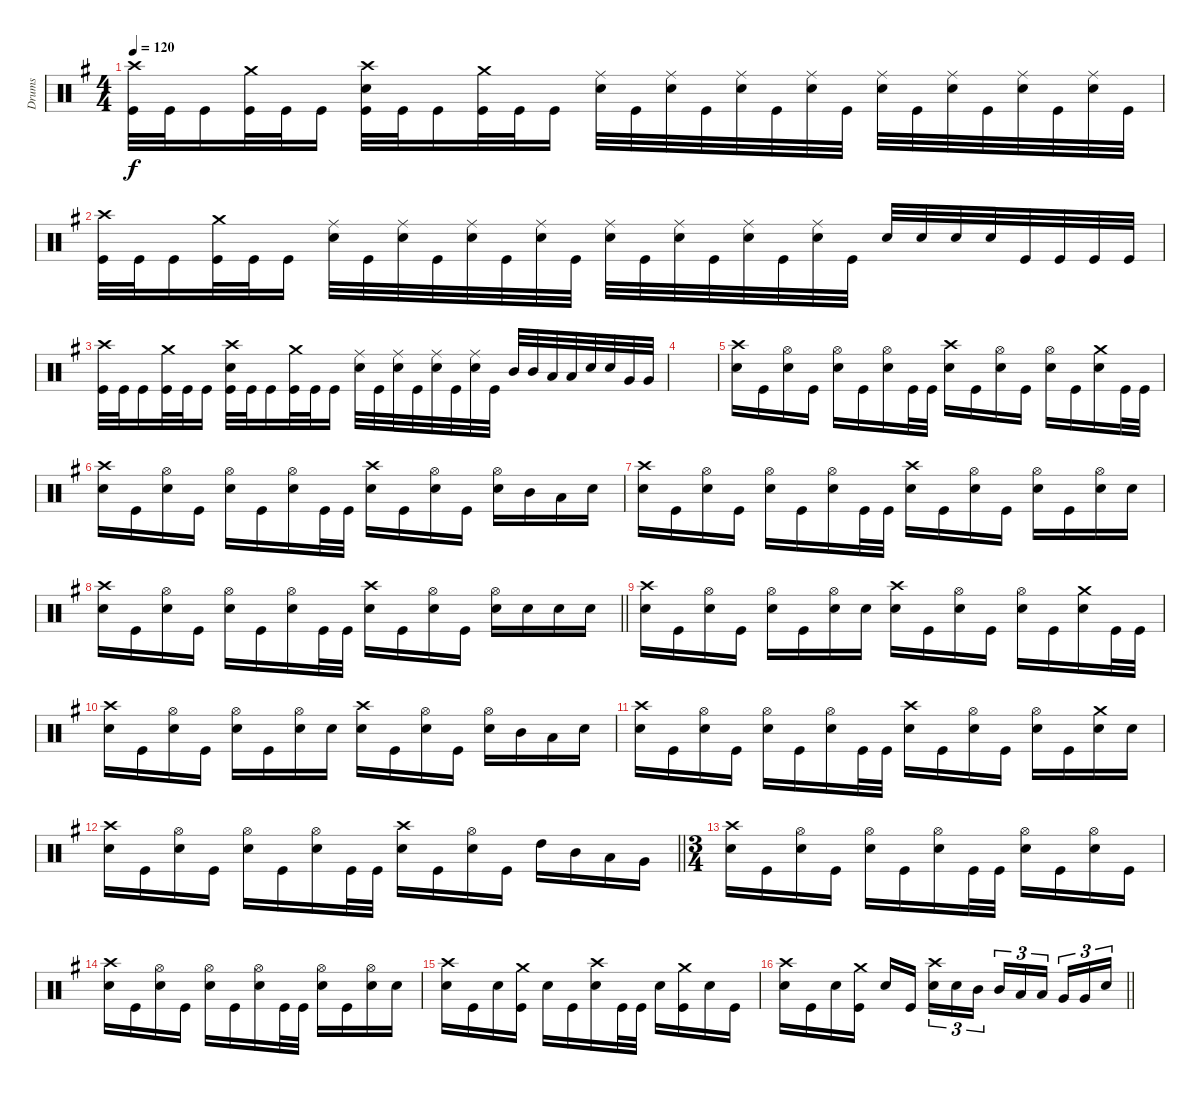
\track ("Drums" "Drums") {instrument percussion}
\staff
\articulation defaults
\ts (4 4)
\tempo 120
\clef neutral
\ks eminor
("Crash high (hit)" "Kick (hit)").32{dy f} "Kick (hit)".32 "Kick (hit)".16 ("Crash medium (hit)" "Kick (hit)").32 "Kick (hit)".32 "Kick (hit)".16 ("Crash high (hit)" "Electric Snare (hit)" "Kick (hit)").32 "Kick (hit)".32 "Kick (hit)".16 ("Crash medium (hit)" "Kick (hit)").32 "Kick (hit)".32 "Kick (hit)".16 ("Ride (middle)" "Electric Snare (hit)").32 "Kick (hit)".32 ("Ride (middle)" "Electric Snare (hit)").32 "Kick (hit)".32 ("Ride (middle)" "Electric Snare (hit)").32 "Kick (hit)".32 ("Ride (middle)" "Electric Snare (hit)").32 "Kick (hit)".32 ("Ride (middle)" "Electric Snare (hit)").32 "Kick (hit)".32 ("Ride (middle)" "Electric Snare (hit)").32 "Kick (hit)".32 ("Ride (middle)" "Electric Snare (hit)").32 "Kick (hit)".32 ("Ride (middle)" "Electric Snare (hit)").32 "Kick (hit)".32 |
("Crash high (hit)" "Kick (hit)").32 "Kick (hit)".32 "Kick (hit)".16 ("Crash medium (hit)" "Kick (hit)").32 "Kick (hit)".32 "Kick (hit)".16 ("Ride (middle)" "Electric Snare (hit)").32 "Kick (hit)".32 ("Ride (middle)" "Electric Snare (hit)").32 "Kick (hit)".32 ("Ride (middle)" "Electric Snare (hit)").32 "Kick (hit)".32 ("Ride (middle)" "Electric Snare (hit)").32 "Kick (hit)".32 ("Ride (middle)" "Electric Snare (hit)").32 "Kick (hit)".32 ("Ride (middle)" "Electric Snare (hit)").32 "Kick (hit)".32 ("Ride (middle)" "Electric Snare (hit)").32 "Kick (hit)".32 ("Ride (middle)" "Electric Snare (hit)").32 "Kick (hit)".32 "Electric Snare (hit)".32 "Electric Snare (hit)".32 "Electric Snare (hit)".32 "Electric Snare (hit)".32 "Kick (hit)".32 "Kick (hit)".32 "Kick (hit)".32 "Kick (hit)".32 |
("Crash high (hit)" "Kick (hit)").32 "Kick (hit)".32 "Kick (hit)".16 ("Crash medium (hit)" "Kick (hit)").32 "Kick (hit)".32 "Kick (hit)".16 ("Crash high (hit)" "Electric Snare (hit)" "Kick (hit)").32 "Kick (hit)".32 "Kick (hit)".16 ("Crash medium (hit)" "Kick (hit)").32 "Kick (hit)".32 "Kick (hit)".16 ("Ride (middle)" "Electric Snare (hit)").32 "Kick (hit)".32 ("Ride (middle)" "Electric Snare (hit)").32 "Kick (hit)".32 ("Ride (middle)" "Electric Snare (hit)").32 "Kick (hit)".32 ("Ride (middle)" "Electric Snare (hit)").32 "Kick (hit)".32 "Mid Tom (hit)".32 "Mid Tom (hit)".32 "Low Tom (hit)".32 "Low Tom (hit)".32 "Electric Snare (hit)".32 "Electric Snare (hit)".32 "Very Low Tom (hit)".32 "Very Low Tom (hit)".32 |
|
("Crash high (hit)" "Electric Snare (hit)").16 "Kick (hit)".16 ("Hi-Hat (open)" "Electric Snare (hit)").16 "Kick (hit)".16 ("Hi-Hat (open)" "Electric Snare (hit)").16 "Kick (hit)".16 ("Hi-Hat (open)" "Electric Snare (hit)").16 "Kick (hit)".32 "Kick (hit)".32 ("Crash high (hit)" "Electric Snare (hit)").16 "Kick (hit)".16 ("Hi-Hat (open)" "Electric Snare (hit)").16 "Kick (hit)".16 ("Hi-Hat (open)" "Electric Snare (hit)").16 "Kick (hit)".16 ("Crash medium (hit)" "Electric Snare (hit)").16 "Kick (hit)".32 "Kick (hit)".32 |
("Crash high (hit)" "Electric Snare (hit)").16 "Kick (hit)".16 ("Hi-Hat (open)" "Electric Snare (hit)").16 "Kick (hit)".16 ("Hi-Hat (open)" "Electric Snare (hit)").16 "Kick (hit)".16 ("Hi-Hat (open)" "Electric Snare (hit)").16 "Kick (hit)".32 "Kick (hit)".32 ("Crash high (hit)" "Electric Snare (hit)").16 "Kick (hit)".16 ("Hi-Hat (open)" "Electric Snare (hit)").16 "Kick (hit)".16 ("Hi-Hat (open)" "Electric Snare (hit)").16 "Mid Tom (hit)".16 "Low Tom (hit)".16 "Electric Snare (hit)".16 |
("Crash high (hit)" "Electric Snare (hit)").16 "Kick (hit)".16 ("Hi-Hat (open)" "Electric Snare (hit)").16 "Kick (hit)".16 ("Hi-Hat (open)" "Electric Snare (hit)").16 "Kick (hit)".16 ("Hi-Hat (open)" "Electric Snare (hit)").16 "Kick (hit)".32 "Kick (hit)".32 ("Crash high (hit)" "Electric Snare (hit)").16 "Kick (hit)".16 ("Hi-Hat (open)" "Electric Snare (hit)").16 "Kick (hit)".16 ("Hi-Hat (open)" "Electric Snare (hit)").16 "Kick (hit)".16 ("Hi-Hat (open)" "Electric Snare (hit)").16 "Electric Snare (hit)".16 |
\barLineRight lightlight
("Crash high (hit)" "Electric Snare (hit)").16 "Kick (hit)".16 ("Hi-Hat (open)" "Electric Snare (hit)").16 "Kick (hit)".16 ("Hi-Hat (open)" "Electric Snare (hit)").16 "Kick (hit)".16 ("Hi-Hat (open)" "Electric Snare (hit)").16 "Kick (hit)".32 "Kick (hit)".32 ("Crash high (hit)" "Electric Snare (hit)").16 "Kick (hit)".16 ("Hi-Hat (open)" "Electric Snare (hit)").16 "Kick (hit)".16 ("Hi-Hat (open)" "Electric Snare (hit)").16 "Electric Snare (hit)".16 "Electric Snare (hit)".16 "Electric Snare (hit)".16 |
("Crash high (hit)" "Electric Snare (hit)").16 "Kick (hit)".16 ("Hi-Hat (open)" "Electric Snare (hit)").16 "Kick (hit)".16 ("Hi-Hat (open)" "Electric Snare (hit)").16 "Kick (hit)".16 ("Hi-Hat (open)" "Electric Snare (hit)").16 "Electric Snare (hit)".16 ("Crash high (hit)" "Electric Snare (hit)").16 "Kick (hit)".16 ("Hi-Hat (open)" "Electric Snare (hit)").16 "Kick (hit)".16 ("Hi-Hat (open)" "Electric Snare (hit)").16 "Kick (hit)".16 ("Crash medium (hit)" "Electric Snare (hit)").16 "Kick (hit)".32 "Kick (hit)".32 |
("Crash high (hit)" "Electric Snare (hit)").16 "Kick (hit)".16 ("Hi-Hat (open)" "Electric Snare (hit)").16 "Kick (hit)".16 ("Hi-Hat (open)" "Electric Snare (hit)").16 "Kick (hit)".16 ("Hi-Hat (open)" "Electric Snare (hit)").16 "Electric Snare (hit)".16 ("Crash high (hit)" "Electric Snare (hit)").16 "Kick (hit)".16 ("Hi-Hat (open)" "Electric Snare (hit)").16 "Kick (hit)".16 ("Hi-Hat (open)" "Electric Snare (hit)").16 "Mid Tom (hit)".16 "Low Tom (hit)".16 "Electric Snare (hit)".16 |
("Crash high (hit)" "Electric Snare (hit)").16 "Kick (hit)".16 ("Hi-Hat (open)" "Electric Snare (hit)").16 "Kick (hit)".16 ("Hi-Hat (open)" "Electric Snare (hit)").16 "Kick (hit)".16 ("Hi-Hat (open)" "Electric Snare (hit)").16 "Kick (hit)".32 "Kick (hit)".32 ("Crash high (hit)" "Electric Snare (hit)").16 "Kick (hit)".16 ("Hi-Hat (open)" "Electric Snare (hit)").16 "Kick (hit)".16 ("Hi-Hat (open)" "Electric Snare (hit)").16 "Kick (hit)".16 ("Crash medium (hit)" "Electric Snare (hit)").16 "Electric Snare (hit)".16 |
\barLineRight lightlight
("Crash high (hit)" "Electric Snare (hit)").16 "Kick (hit)".16 ("Hi-Hat (open)" "Electric Snare (hit)").16 "Kick (hit)".16 ("Hi-Hat (open)" "Electric Snare (hit)").16 "Kick (hit)".16 ("Hi-Hat (open)" "Electric Snare (hit)").16 "Kick (hit)".32 "Kick (hit)".32 ("Crash high (hit)" "Electric Snare (hit)").16 "Kick (hit)".16 ("Hi-Hat (open)" "Electric Snare (hit)").16 "Kick (hit)".16 "High Tom (hit)".16 "Mid Tom (hit)".16 "Low Tom (hit)".16 "Very Low Tom (hit)".16 |
\ts (3 4)
("Crash high (hit)" "Electric Snare (hit)").16 "Kick (hit)".16 ("Hi-Hat (open)" "Electric Snare (hit)").16 "Kick (hit)".16 ("Hi-Hat (open)" "Electric Snare (hit)").16 "Kick (hit)".16 ("Hi-Hat (open)" "Electric Snare (hit)").16 "Kick (hit)".32 "Kick (hit)".32 ("Hi-Hat (open)" "Electric Snare (hit)").16 "Kick (hit)".16 ("Hi-Hat (open)" "Electric Snare (hit)").16 "Kick (hit)".16 |
("Crash high (hit)" "Electric Snare (hit)").16 "Kick (hit)".16 ("Hi-Hat (open)" "Electric Snare (hit)").16 "Kick (hit)".16 ("Hi-Hat (open)" "Electric Snare (hit)").16 "Kick (hit)".16 ("Hi-Hat (open)" "Electric Snare (hit)").16 "Kick (hit)".32 "Kick (hit)".32 ("Hi-Hat (open)" "Electric Snare (hit)").16 "Kick (hit)".16 ("Hi-Hat (open)" "Electric Snare (hit)").16 "Electric Snare (hit)".16 |
("Crash high (hit)" "Electric Snare (hit)").16 "Kick (hit)".16 "Electric Snare (hit)".16 ("Crash medium (hit)" "Kick (hit)").16 "Electric Snare (hit)".16 "Kick (hit)".16 ("Crash high (hit)" "Electric Snare (hit)").16 "Kick (hit)".32 "Kick (hit)".32 "Electric Snare (hit)".16 ("Crash medium (hit)" "Kick (hit)").16 "Electric Snare (hit)".16 "Kick (hit)".16 |
\barLineRight lightlight
("Crash high (hit)" "Electric Snare (hit)").16 "Kick (hit)".16 "Electric Snare (hit)".16 ("Crash medium (hit)" "Kick (hit)").16 "Electric Snare (hit)".16 "Kick (hit)".16{beam splitsecondary} ("Crash high (hit)" "Electric Snare (hit)").16{tu (3 2)} "Electric Snare (hit)".16{tu (3 2)} "Mid Tom (hit)".16{tu (3 2)} "Mid Tom (hit)".16{tu (3 2)} "Low Tom (hit)".16{tu (3 2)} "Low Tom (hit)".16{tu (3 2) beam splitsecondary} "Very Low Tom (hit)".16{tu (3 2)} "Very Low Tom (hit)".16{tu (3 2)} "Electric Snare (hit)".16{tu (3 2)}
